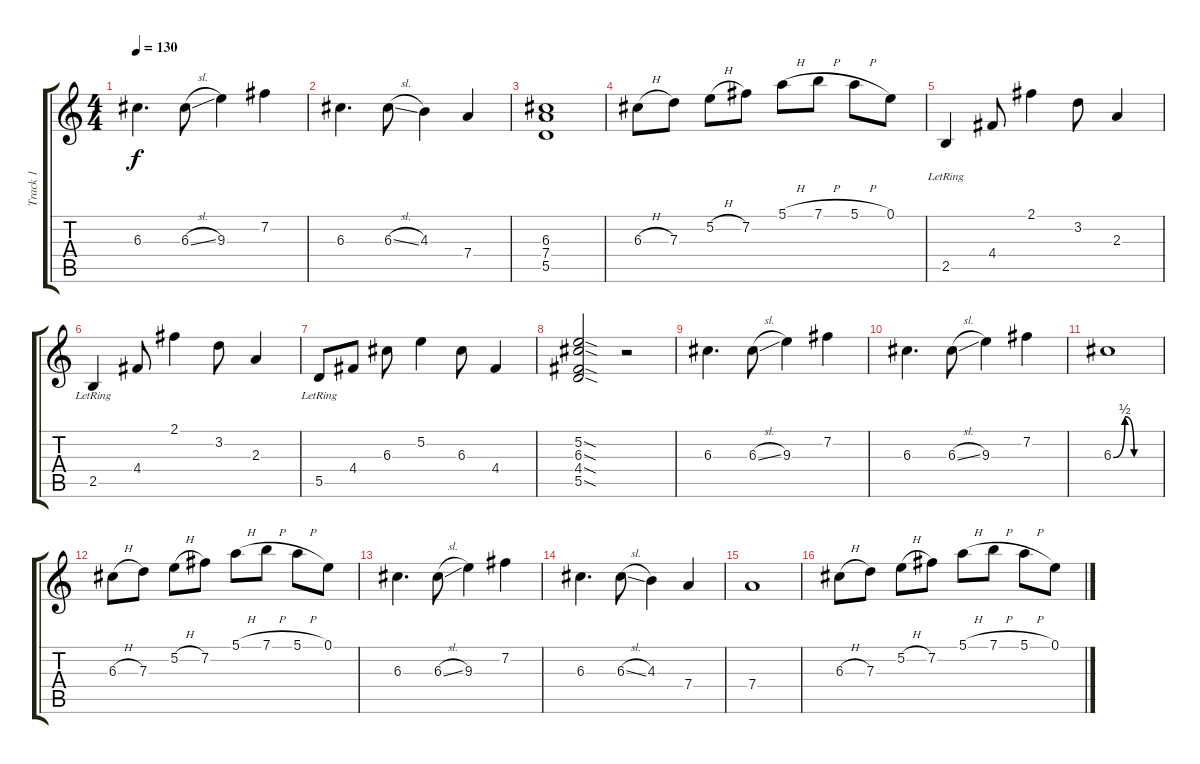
\track ("Track 1" "Track 1") {instrument overdrivenguitar}
\staff {score tabs}
\tuning (E4 B3 G3 D3 A2 E2) {hide}
\ts (4 4)
\tempo 130
\clef g2
\ks c
6.3.4{d dy f} 6.3{sl}.8 9.3.4 7.2.4 |
6.3.4{d} 6.3{sl}.8 4.3.4 7.4.4 |
(6.3 7.4 5.5).1 |
6.3{h}.8 7.3.8 5.2{h}.8 7.2.8 5.1{h}.8 7.1{h}.8 5.1{h}.8 0.1.8 |
2.5{lr}.4 4.4.8 2.1.4 3.2.8 2.3.4 |
2.5{lr}.4 4.4.8 2.1.4 3.2.8 2.3.4 |
5.5{lr}.8 4.4.8 6.3.8 5.2.4 6.3.8 4.4.4 |
(5.2{sod} 6.3{sod} 4.4{sod} 5.5{sod}).2 r.2 |
6.3.4{d} 6.3{sl}.8 9.3.4 7.2.4 |
6.3.4{d} 6.3{sl}.8 9.3.4 7.2.4 |
6.3{be (custom 0 0 15 2 27 0 45 0 50 0 60 0)}.1 |
6.3{h}.8 7.3.8 5.2{h}.8 7.2.8 5.1{h}.8 7.1{h}.8 5.1{h}.8 0.1.8 |
6.3.4{d} 6.3{sl}.8 9.3.4 7.2.4 |
6.3.4{d} 6.3{sl}.8 4.3.4 7.4.4 |
7.4.1 |
6.3{h}.8 7.3.8 5.2{h}.8 7.2.8 5.1{h}.8 7.1{h}.8 5.1{h}.8 0.1.8
